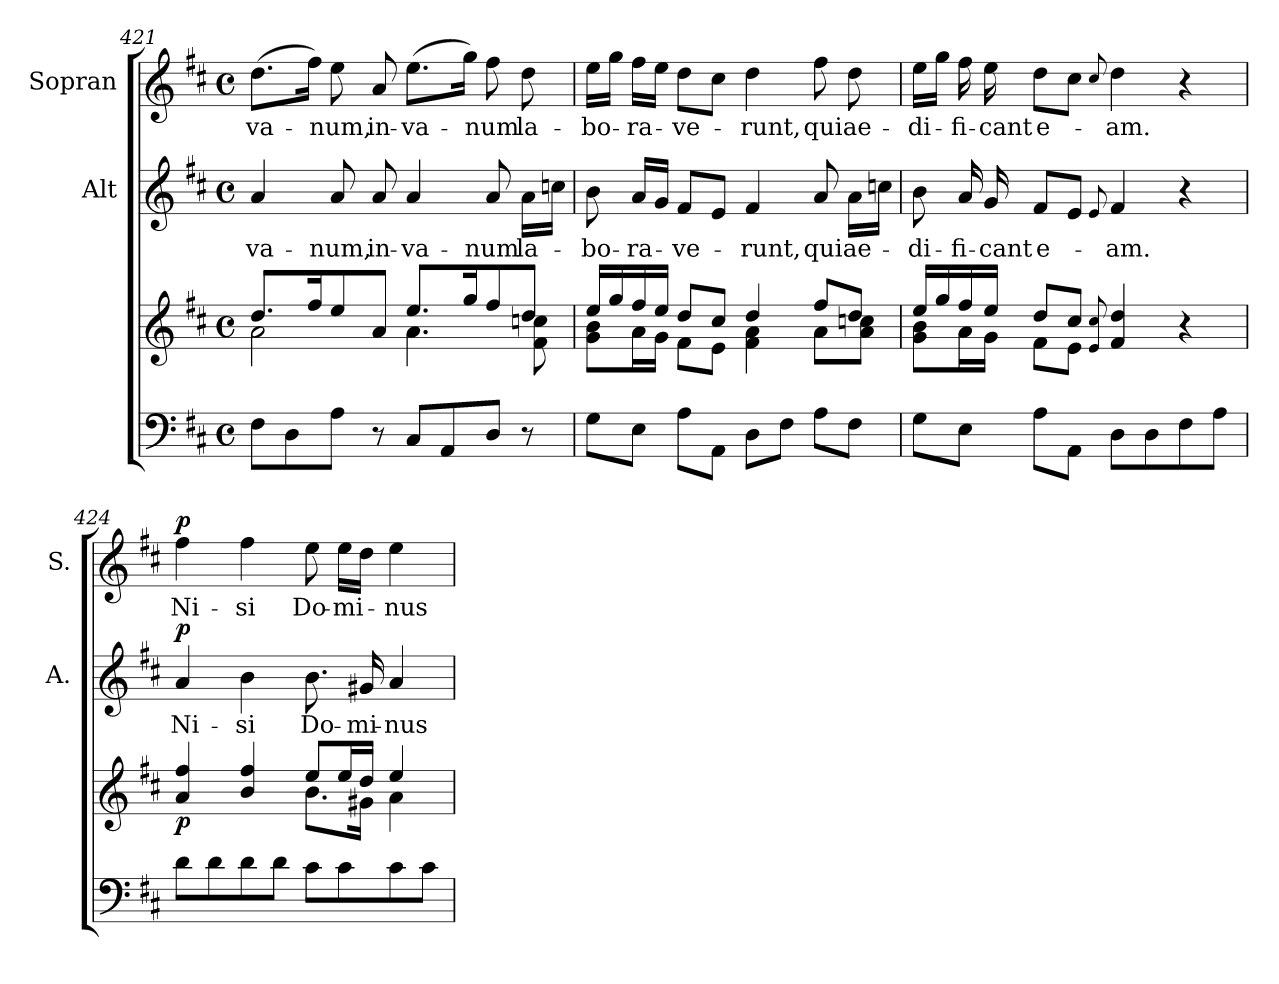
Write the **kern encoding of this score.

**kern	**kern	**dynam	**kern	**text	**dynam	**kern	**text	**dynam
*part3	*part3	*part3	*part2	*part2	*part2	*part1	*part1	*part1
*staff4	*staff3	*staff3/4	*staff2	*staff2	*staff2	*staff1	*staff1	*staff1
*	*	*	*I"Alt	*	*	*I"Sopran	*	*
*	*	*	*I'A.	*	*	*I'S.	*	*
*clefF4	*clefG2	*	*clefG2	*	*	*clefG2	*	*
*k[f#c#]	*k[f#c#]	*	*k[f#c#]	*	*	*k[f#c#]	*	*
*D:	*D:	*	*D:	*	*	*D:	*	*
*M4/4	*M4/4	*	*M4/4	*	*	*M4/4	*	*
*met(c)	*met(c)	*	*met(c)	*	*	*met(c)	*	*
=421	=421	=421	=421	=421	=421	=421	=421	=421
*	*^	*	*	*	*	*	*	*
!	!	!	!	!	!LO:LY:b	!	!	!LO:LY:b	!
8F#\L	8.dd/L	2a\	.	4a/	-va-	.	(>8.dd\L	-va-	.
8D\	.	.	.	.	.	.	.	.	.
.	16ff#/k	.	.	.	.	.	16ff#\Jk)	.	.
!	!	!	!	!	!LO:LY:b	!	!	!LO:LY:b	!
8A\J	8ee/	.	.	8a/	-num,	.	8ee\	-num,	.
!	!	!	!	!	!LO:LY:b	!	!	!LO:LY:b	!
8r	8a/J	.	.	8a/	in-	.	8a/	in-	.
!	!	!	!	!	!LO:LY:b	!	!	!LO:LY:b	!
8C#/L	8.ee/L	4.a\	.	4a/	-va-	.	(>8.ee\L	-va-	.
8AA/	.	.	.	.	.	.	.	.	.
.	16gg/k	.	.	.	.	.	16gg\Jk)	.	.
!	!	!	!	!	!LO:LY:b	!	!	!LO:LY:b	!
8D/J	8ff#/	.	.	8a/	-num	.	8ff#\	-num	.
!	!	!	!	!	!LO:LY:b	!	!	!LO:LY:b	!
8r	8dd/J	8f#\ 8ccn\	.	16a\LL	la-	.	8dd\	la-	.
.	.	.	.	16ccn\JJ	.	.	.	.	.
!!LO:LB:g=z
=422	=422	=422	=422	=422	=422	=422	=422	=422	=422
!	!	!	!	!	!LO:LY:b	!	!	!LO:LY:b	!
8G\L	16ee/LL	8g\ 8b\L	.	8b\	-bo-	.	16ee\LL	-bo-	.
.	16gg/	.	.	.	.	.	16gg\JJ	.	.
!	!	!	!	!	!LO:LY:b	!	!	!LO:LY:b	!
8E\J	16ff#/	16a\L	.	16a/LL	-ra-	.	16ff#\LL	-ra-	.
.	16ee/JJ	16g\JJ	.	16g/JJ	.	.	16ee\JJ	.	.
!	!	!	!	!	!LO:LY:b	!	!	!LO:LY:b	!
8A\L	8dd/L	8f#\L	.	8f#/L	-ve-	.	8dd\L	-ve-	.
8AA\J	8cc#/J	8e\J	.	8e/J	.	.	8cc#\J	.	.
!	!	!	!	!	!LO:LY:b	!	!	!LO:LY:b	!
8D\L	4dd/	4f#\ 4a\	.	4f#/	-runt,	.	4dd\	-runt,	.
8F#\J	.	.	.	.	.	.	.	.	.
!	!	!	!	!	!LO:LY:b	!	!	!LO:LY:b	!
8A\L	8ff#/L	8a\L	.	8a/	qui	.	8ff#\	qui	.
!	!	!	!	!	!LO:LY:b	!	!	!LO:LY:b	!
8F#\J	8dd/J	8a\ 8ccn\J	.	16a\LL	ae-	.	8dd\	ae-	.
.	.	.	.	16ccn\JJ	.	.	.	.	.
=423	=423	=423	=423	=423	=423	=423	=423	=423	=423
!	!	!	!	!	!LO:LY:b	!	!	!LO:LY:b	!
8G\L	16ee/LL	8g\ 8b\L	.	8b\	-di-	.	16ee\LL	-di-	.
.	16gg/	.	.	.	.	.	16gg\JJ	.	.
!	!	!	!	!	!LO:LY:b	!	!	!LO:LY:b	!
8E\J	16ff#/	16a\L	.	16a/	-fi-	.	16ff#\	-fi-	.
!	!	!	!	!	!LO:LY:b	!	!	!LO:LY:b	!
.	16ee/JJ	16g\JJ	.	16g/	-cant	.	16ee\	-cant	.
!	!	!	!	!	!LO:LY:b	!	!	!LO:LY:b	!
8A\L	8dd/L	8f#\L	.	8f#/L	e-	.	8dd\L	e-	.
8AA\J	8cc#/J	8e\J	.	8e/J	.	.	8cc#\J	.	.
.	8qqe/ 8qqcc#/	.	.	8qqe/	.	.	8qqcc#/	.	.
!	!	!	!	!	!LO:LY:b	!	!	!LO:LY:b	!
8D\L	4f#/ 4dd/	2ryy	.	4f#/	-am.	.	4dd\	-am.	.
8D\	.	.	.	.	.	.	.	.	.
8F#\	4r	.	.	4r	.	.	4r	.	.
8A\J	.	.	.	.	.	.	.	.	.
=424	=424	=424	=424	=424	=424	=424	=424	=424	=424
!	!	!	!LO:DY:b	!	!LO:LY:b	!LO:DY:a	!	!LO:LY:b	!LO:DY:a
8d\L	4a/ 4ff#/	2ryy	p	4a/	Ni-	p	4ff#\	Ni-	p
8d\	.	.	.	.	.	.	.	.	.
!	!	!	!	!	!LO:LY:b	!	!	!LO:LY:b	!
8d\	4b/ 4ff#/	.	.	4b\	-si	.	4ff#\	-si	.
8d\J	.	.	.	.	.	.	.	.	.
!	!	!	!	!	!LO:LY:b	!	!	!LO:LY:b	!
8c#\L	8ee/L	8.b\L	.	8.b\	Do-	.	8ee\	Do-	.
!	!	!	!	!	!	!	!	!LO:LY:b	!
8c#\	16ee/L	.	.	.	.	.	16ee\LL	-mi-	.
!	!	!	!	!	!LO:LY:b	!	!	!	!
.	16dd/JJ	16g#X\Jk	.	16g#X/	-mi-	.	16dd\JJ	.	.
!	!	!	!	!	!LO:LY:b	!	!	!LO:LY:b	!
8c#\	4ee/	4a\	.	4a/	-nus	.	4ee\	-nus	.
8c#\J	.	.	.	.	.	.	.	.	.
*	*v	*v	*	*	*	*	*	*	*
=	=	=	=	=	=	=	=	=
*-	*-	*-	*-	*-	*-	*-	*-	*-
